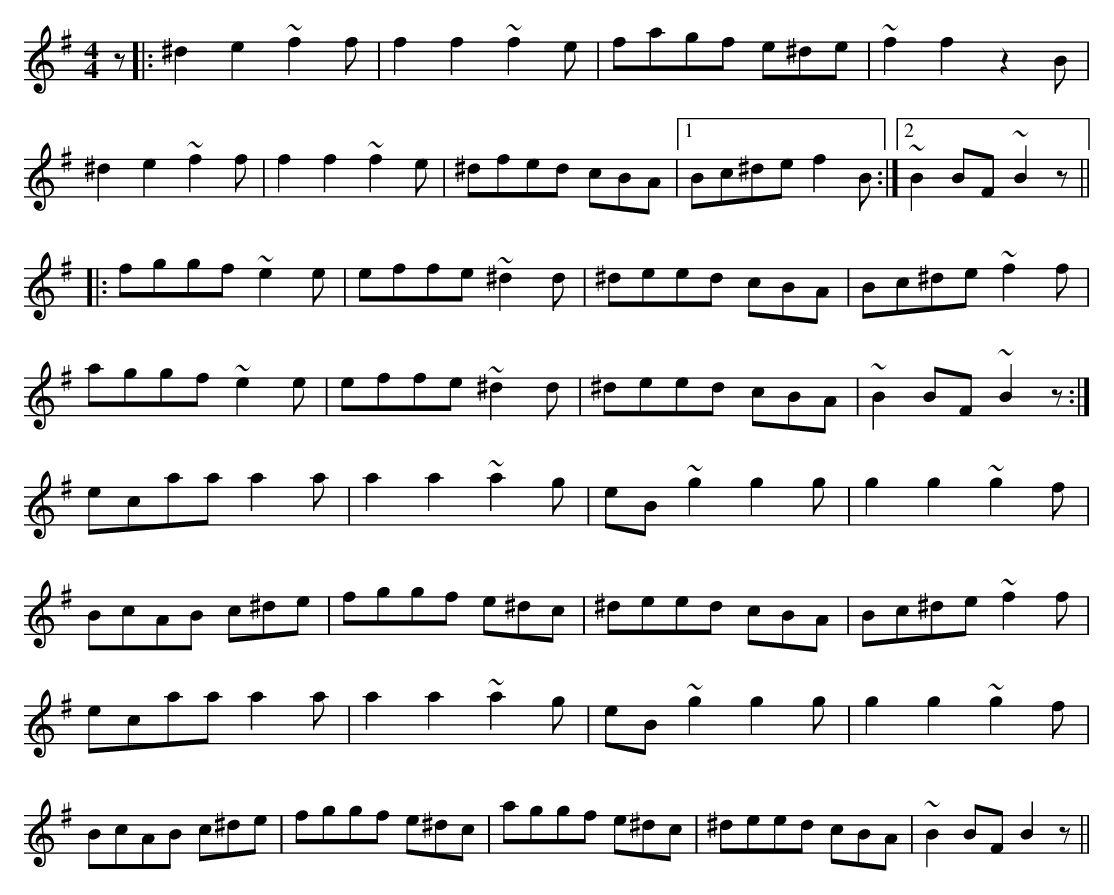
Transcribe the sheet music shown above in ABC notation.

X:1
M:4/4
K:Emin
z|:^d2e2 ~f2f|f2f2 ~f2e|fagf e^de|~f2f2 z2B|
^d2e2 ~f2f|f2f2 ~f2e|^dfed cBA|1 Bc^de f2B:|2 ~B2BF ~B2z||
|:fggf ~e2e|effe ~^d2d|^deed cBA|Bc^de ~f2f|
aggf ~e2e|effe ~^d2d|^deed cBA|~B2BF ~B2z:|
ecaa a2a|a2a2 ~a2g|eB~g2 g2g|g2g2 ~g2f|
BcAB c^de|fggf e^dc|^deed cBA|Bc^de ~f2f|
ecaa a2a|a2a2 ~a2g|eB~g2 g2g|g2g2 ~g2f|
BcAB c^de|fggf e^dc|aggf e^dc|^deed cBA|~B2BF B2z||
